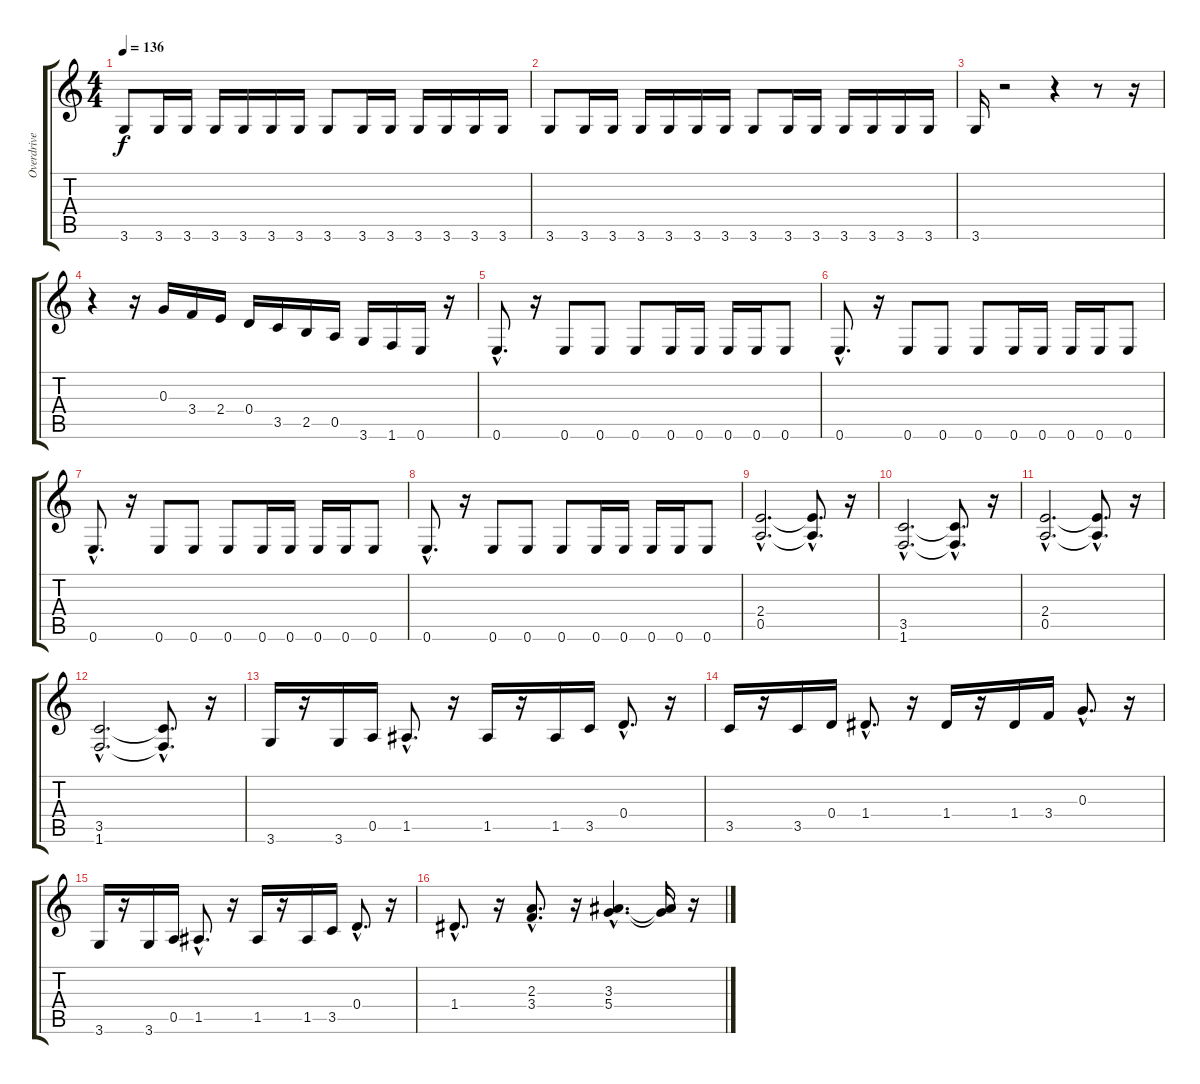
\track ("Overdrive guitar -1" "Overdrive ") {instrument distortionguitar}
\staff {score tabs}
\tuning (E4 B3 G3 D3 A2 E2) {hide}
\ts (4 4)
\tempo 136
\clef g2
\ks c
3.6.8{dy f} 3.6.16 3.6.16 3.6.16 3.6.16 3.6.16 3.6.16 3.6.8 3.6.16 3.6.16 3.6.16 3.6.16 3.6.16 3.6.16 |
3.6.8 3.6.16 3.6.16 3.6.16 3.6.16 3.6.16 3.6.16 3.6.8 3.6.16 3.6.16 3.6.16 3.6.16 3.6.16 3.6.16 |
3.6.16 r.2 r.4 r.8 r.16 |
r.4 r.16 0.3.16 3.4.16 2.4.16 0.4.16 3.5.16 2.5.16 0.5.16 3.6.16 1.6.16 0.6.16 r.16 |
0.6{hac}.8{d} r.16 0.6.8 0.6.8 0.6.8 0.6.16 0.6.16 0.6.16 0.6.16 0.6.8 |
0.6{hac}.8{d} r.16 0.6.8 0.6.8 0.6.8 0.6.16 0.6.16 0.6.16 0.6.16 0.6.8 |
0.6{hac}.8{d} r.16 0.6.8 0.6.8 0.6.8 0.6.16 0.6.16 0.6.16 0.6.16 0.6.8 |
0.6{hac}.8{d} r.16 0.6.8 0.6.8 0.6.8 0.6.16 0.6.16 0.6.16 0.6.16 0.6.8 |
(2.4{hac} 0.5{hac}).2{d} (2.4{hac t} 0.5{hac t}).8{d} r.16 |
(3.5{hac} 1.6{hac}).2{d} (3.5{hac t} 1.6{hac t}).8{d} r.16 |
(2.4{hac} 0.5{hac}).2{d} (2.4{hac t} 0.5{hac t}).8{d} r.16 |
(3.5{hac} 1.6{hac}).2{d} (3.5{hac t} 1.6{hac t}).8{d} r.16 |
3.6.16 r.16 3.6.16 0.5.16 1.5{hac}.8{d} r.16 1.5.16 r.16 1.5.16 3.5.16 0.4{hac}.8{d} r.16 |
3.5.16 r.16 3.5.16 0.4.16 1.4{hac}.8{d} r.16 1.4.16 r.16 1.4.16 3.4.16 0.3{hac}.8{d} r.16 |
3.6.16 r.16 3.6.16 0.5.16 1.5{hac}.8{d} r.16 1.5.16 r.16 1.5.16 3.5.16 0.4{hac}.8{d} r.16 |
1.4{hac}.8{d} r.16 (2.3{hac} 3.4{hac}).8{d} r.16 (3.3{hac} 5.4{hac}).4{d} (3.3{t} 5.4{t}).16 r.16
